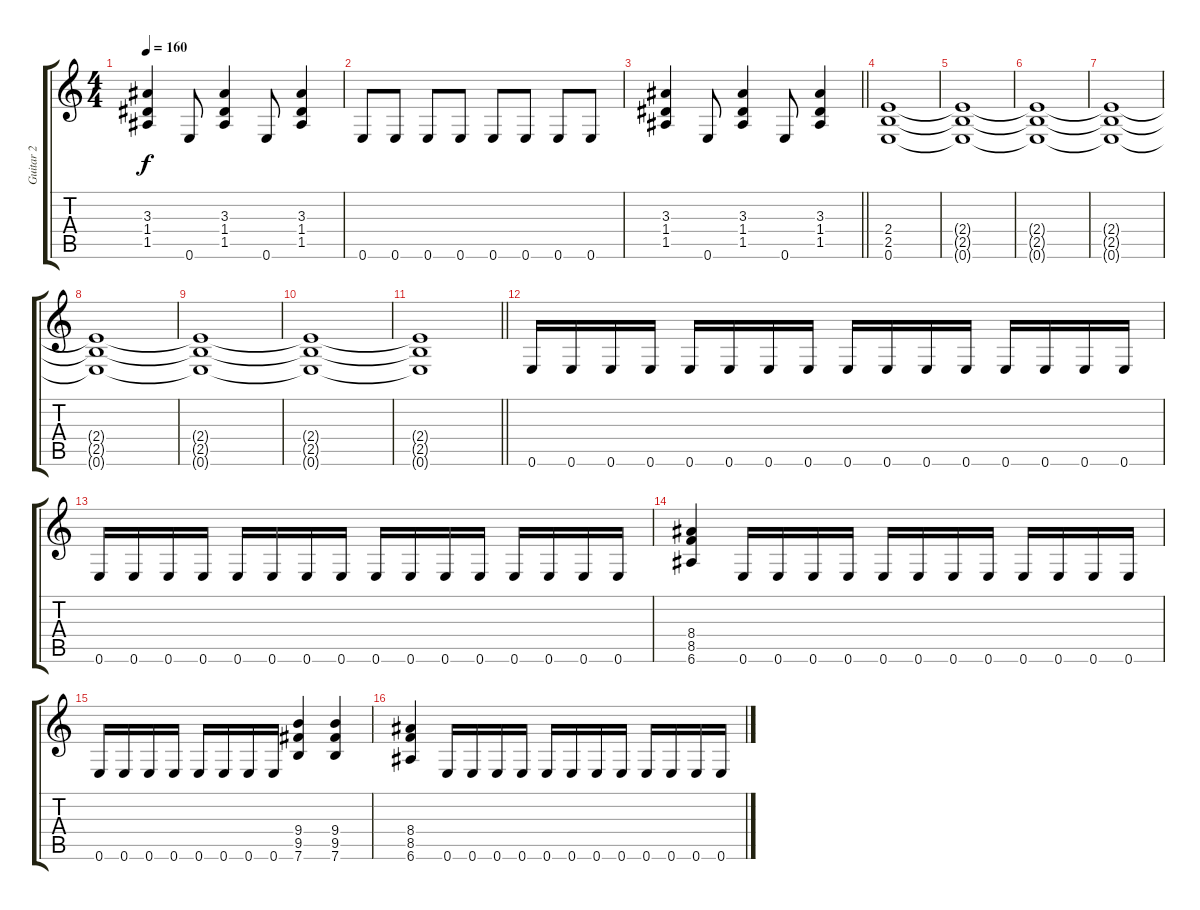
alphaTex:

\track ("Guitar 2" "Guitar 2") {instrument overdrivenguitar}
\staff {score tabs}
\tuning (E4 B3 G3 D3 A2 E2) {hide}
\ts (4 4)
\tempo 160
\clef g2
\ks c
(3.3 1.4 1.5).4{dy f} 0.6.8 (3.3 1.4 1.5).4 0.6.8 (3.3 1.4 1.5).4 |
0.6.8 0.6.8 0.6.8 0.6.8 0.6.8 0.6.8 0.6.8 0.6.8 |
\barLineRight lightlight
(3.3 1.4 1.5).4 0.6.8 (3.3 1.4 1.5).4 0.6.8 (3.3 1.4 1.5).4 |
(2.4 2.5 0.6).1 |
(2.4{t} 2.5{t} 0.6{t}).1 |
(2.4{t} 2.5{t} 0.6{t}).1 |
(2.4{t} 2.5{t} 0.6{t}).1 |
(2.4{t} 2.5{t} 0.6{t}).1 |
(2.4{t} 2.5{t} 0.6{t}).1 |
(2.4{t} 2.5{t} 0.6{t}).1 |
\barLineRight lightlight
(2.4{t} 2.5{t} 0.6{t}).1 |
0.6.16 0.6.16 0.6.16 0.6.16 0.6.16 0.6.16 0.6.16 0.6.16 0.6.16 0.6.16 0.6.16 0.6.16 0.6.16 0.6.16 0.6.16 0.6.16 |
0.6.16 0.6.16 0.6.16 0.6.16 0.6.16 0.6.16 0.6.16 0.6.16 0.6.16 0.6.16 0.6.16 0.6.16 0.6.16 0.6.16 0.6.16 0.6.16 |
(8.4 8.5 6.6).4 0.6.16 0.6.16 0.6.16 0.6.16 0.6.16 0.6.16 0.6.16 0.6.16 0.6.16 0.6.16 0.6.16 0.6.16 |
0.6.16 0.6.16 0.6.16 0.6.16 0.6.16 0.6.16 0.6.16 0.6.16 (9.4 9.5 7.6).4 (9.4 9.5 7.6).4 |
(8.4 8.5 6.6).4 0.6.16 0.6.16 0.6.16 0.6.16 0.6.16 0.6.16 0.6.16 0.6.16 0.6.16 0.6.16 0.6.16 0.6.16
